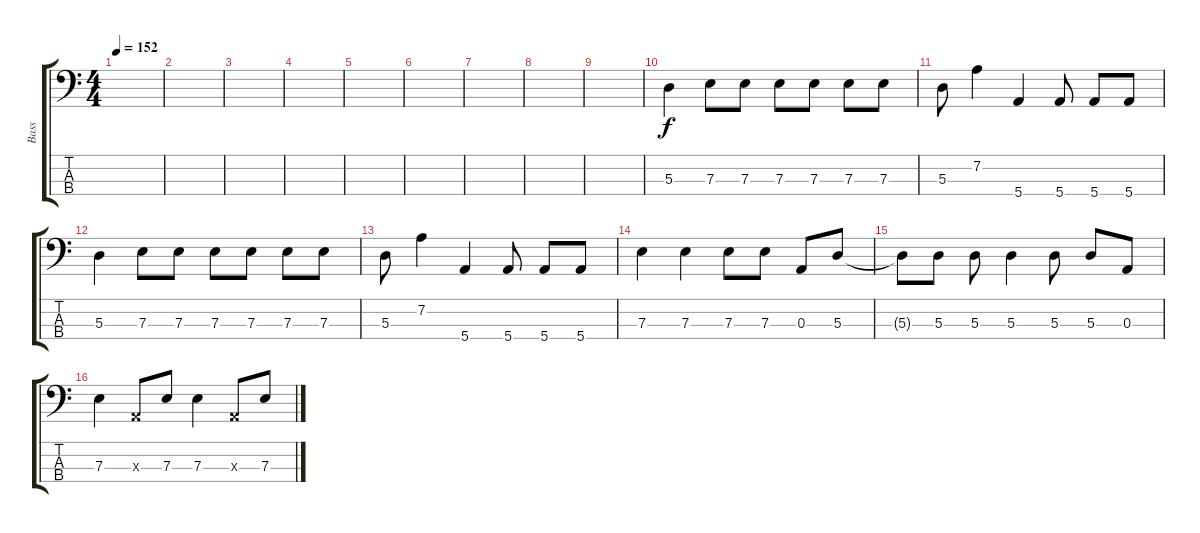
\track ("Bass" "Bass") {instrument electricbasspick}
\staff {score tabs}
\tuning (G2 D2 A1 E1) {hide}
\ts (4 4)
\tempo 152
\clef f4
\ks c
|
|
|
|
|
|
|
|
|
5.3.4 7.3.8 7.3.8 7.3.8 7.3.8 7.3.8 7.3.8 |
5.3.8 7.2.4 5.4.4 5.4.8 5.4.8 5.4.8 |
5.3.4 7.3.8 7.3.8 7.3.8 7.3.8 7.3.8 7.3.8 |
5.3.8 7.2.4 5.4.4 5.4.8 5.4.8 5.4.8 |
7.3.4 7.3.4 7.3.8 7.3.8 0.3.8 5.3.8 |
5.3{t}.8 5.3.8 5.3.8 5.3.4 5.3.8 5.3.8 0.3.8 |
7.3.4 0.3{x}.8 7.3.8 7.3.4 0.3{x}.8 7.3.8
